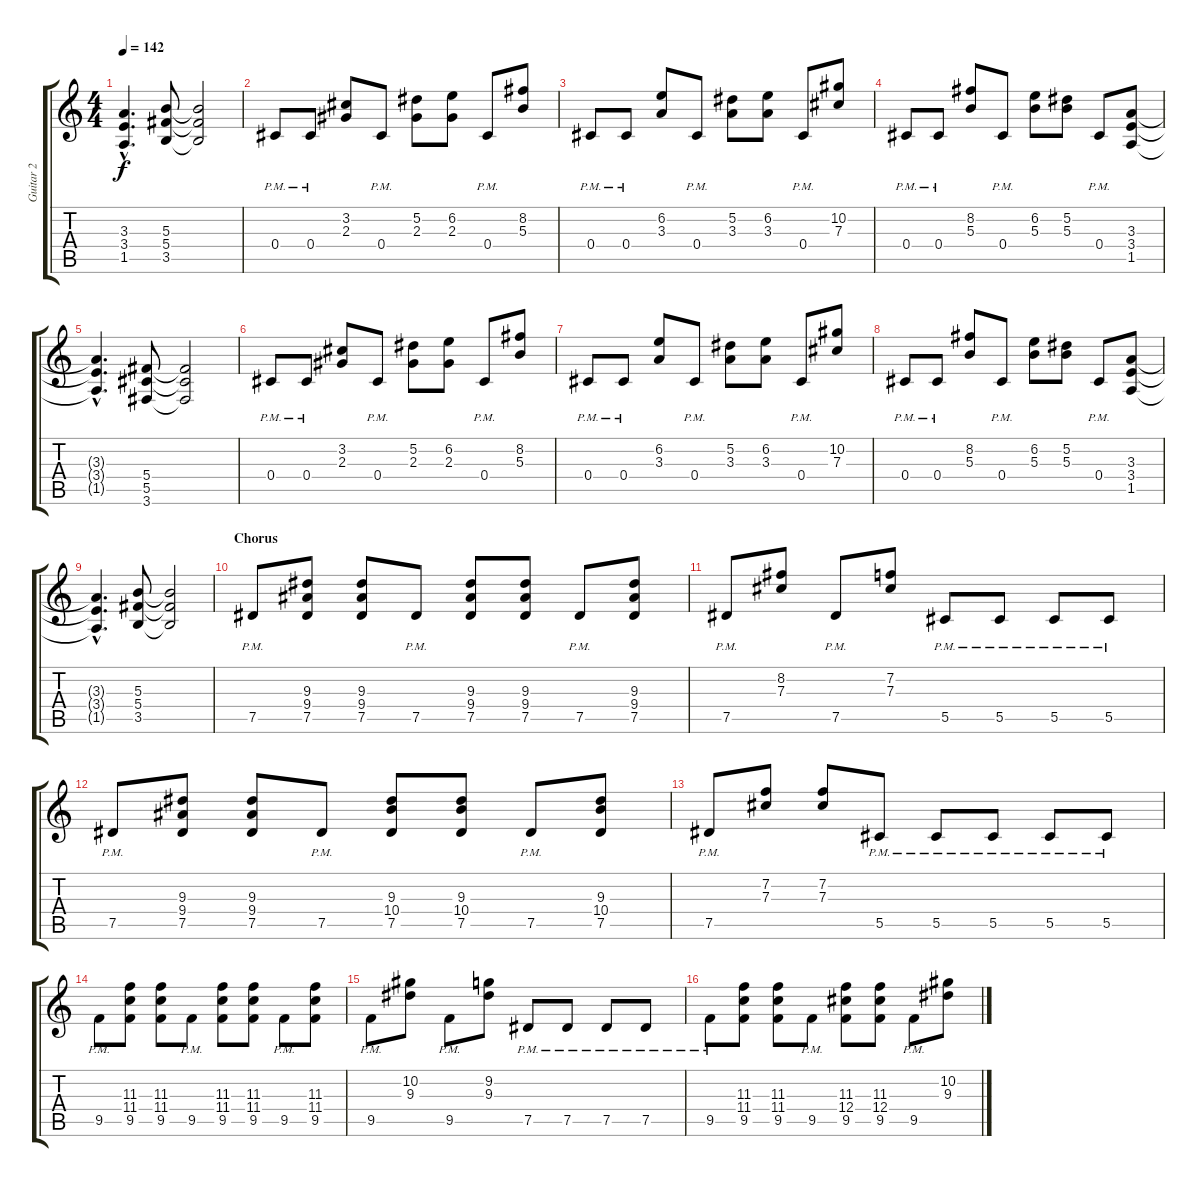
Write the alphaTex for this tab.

\track ("Guitar 2" "Guitar 2") {instrument distortionguitar}
\staff {score tabs}
\tuning (Eb4 Bb3 Gb3 Db3 Ab2 Eb2) {hide}
\ts (4 4)
\tempo 142
\clef g2
\ks c
(3.3{hac t} 3.4{hac t} 1.5{hac t}).4{d dy f} (5.3 5.4 3.5).8 (5.3{t} 5.4{t} 3.5{t}).2 |
0.4{pm}.8 0.4{pm}.8 (3.2 2.3).8 0.4{pm}.8 (5.2 2.3).8 (6.2 2.3).8 0.4{pm}.8 (8.2 5.3).8 |
0.4{pm}.8 0.4{pm}.8 (6.2 3.3).8 0.4{pm}.8 (5.2 3.3).8 (6.2 3.3).8 0.4{pm}.8 (10.2 7.3).8 |
0.4{pm}.8 0.4{pm}.8 (8.2 5.3).8 0.4{pm}.8 (6.2 5.3).8 (5.2 5.3).8 0.4{pm}.8 (3.3 3.4 1.5).8 |
(3.3{hac t} 3.4{hac t} 1.5{hac t}).4{d} (5.4 5.5 3.6).8 (5.4{t} 5.5{t} 3.6{t}).2 |
0.4{pm}.8 0.4{pm}.8 (3.2 2.3).8 0.4{pm}.8 (5.2 2.3).8 (6.2 2.3).8 0.4{pm}.8 (8.2 5.3).8 |
0.4{pm}.8 0.4{pm}.8 (6.2 3.3).8 0.4{pm}.8 (5.2 3.3).8 (6.2 3.3).8 0.4{pm}.8 (10.2 7.3).8 |
0.4{pm}.8 0.4{pm}.8 (8.2 5.3).8 0.4{pm}.8 (6.2 5.3).8 (5.2 5.3).8 0.4{pm}.8 (3.3 3.4 1.5).8 |
(3.3{hac t} 3.4{hac t} 1.5{hac t}).4{d} (5.3 5.4 3.5).8 (5.3{t} 5.4{t} 3.5{t}).2 |
\section ("" "Chorus")
7.5{pm}.8 (9.3 9.4 7.5).8 (9.3 9.4 7.5).8 7.5{pm}.8 (9.3 9.4 7.5).8 (9.3 9.4 7.5).8 7.5{pm}.8 (9.3 9.4 7.5).8 |
7.5{pm}.8 (8.2 7.3).8 7.5{pm}.8 (7.2 7.3).8 5.5{pm}.8 5.5{pm}.8 5.5{pm}.8 5.5{pm}.8 |
7.5{pm}.8 (9.3 9.4 7.5).8 (9.3 9.4 7.5).8 7.5{pm}.8 (9.3 10.4 7.5).8 (9.3 10.4 7.5).8 7.5{pm}.8 (9.3 10.4 7.5).8 |
7.5{pm}.8 (7.2 7.3).8 (7.2 7.3).8 5.5{pm}.8 5.5{pm}.8 5.5{pm}.8 5.5{pm}.8 5.5{pm}.8 |
9.5{pm}.8 (11.3 11.4 9.5).8 (11.3 11.4 9.5).8 9.5{pm}.8 (11.3 11.4 9.5).8 (11.3 11.4 9.5).8 9.5{pm}.8 (11.3 11.4 9.5).8 |
9.5{pm}.8 (10.2 9.3).8 9.5{pm}.8 (9.2 9.3).8 7.5{pm}.8 7.5{pm}.8 7.5{pm}.8 7.5{pm}.8 |
9.5{pm}.8 (11.3 11.4 9.5).8 (11.3 11.4 9.5).8 9.5{pm}.8 (11.3 12.4 9.5).8 (11.3 12.4 9.5).8 9.5{pm}.8 (10.2 9.3).8
